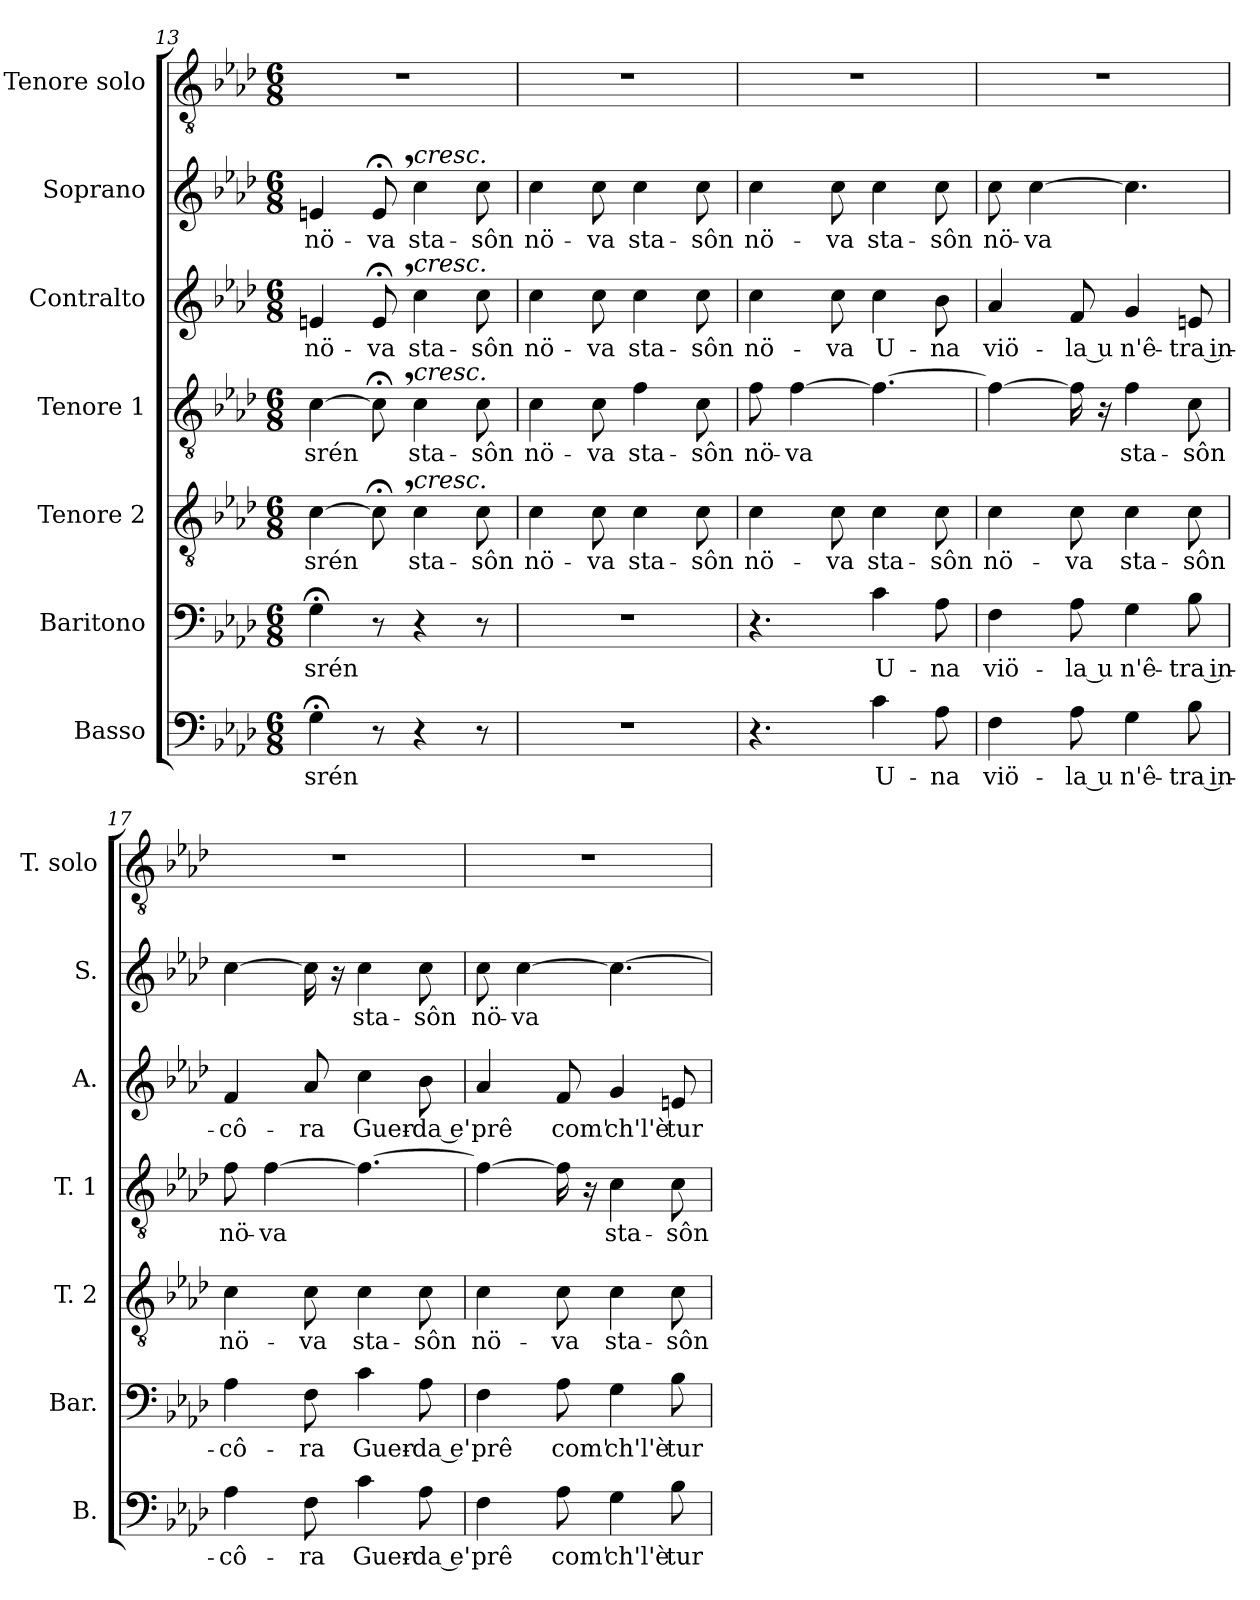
**kern	**text	**kern	**text	**kern	**text	**kern	**text	**kern	**text	**kern	**text	**kern
*part7	*part7	*part6	*part6	*part5	*part5	*part4	*part4	*part3	*part3	*part2	*part2	*part1
*staff7	*staff7	*staff6	*staff6	*staff5	*staff5	*staff4	*staff4	*staff3	*staff3	*staff2	*staff2	*staff1
*I"Basso	*	*I"Baritono	*	*I"Tenore 2	*	*I"Tenore 1	*	*I"Contralto	*	*I"Soprano	*	*I"Tenore solo
*I'B.	*	*I'Bar.	*	*I'T. 2	*	*I'T. 1	*	*I'A.	*	*I'S.	*	*I'T. solo
*clefF4	*	*clefF4	*	*clefGv2	*	*clefGv2	*	*clefG2	*	*clefG2	*	*clefGv2
*k[b-e-a-d-]	*	*k[b-e-a-d-]	*	*k[b-e-a-d-]	*	*k[b-e-a-d-]	*	*k[b-e-a-d-]	*	*k[b-e-a-d-]	*	*k[b-e-a-d-]
*M6/8	*	*M6/8	*	*M6/8	*	*M6/8	*	*M6/8	*	*M6/8	*	*M6/8
=13	=13	=13	=13	=13	=13	=13	=13	=13	=13	=13	=13	=13
!	!LO:LY:b	!	!LO:LY:b	!	!LO:LY:b	!	!LO:LY:b	!	!LO:LY:b	!	!LO:LY:b	!
4G;<\	srén	4G;<\	srén	[4c\	srén	[4c\	srén	4en/	nö-	4en/	nö-	2.r
!	!	!	!	!	!	!	!	!	!LO:LY:b	!	!LO:LY:b	!
8r	.	8r	.	8c;<,\]	.	8c;<,\]	.	8e;<,/	-va	8e;<,/	-va	.
!	!	!	!	!	!	!	!	!	!	!LO:TX:a:i:t=cresc.	!	!
!	!	!	!	!	!	!	!	!LO:TX:a:i:t=cresc.	!	!	!	!
!	!	!	!	!	!	!LO:TX:a:i:t=cresc.	!	!	!	!	!	!
!	!	!	!	!LO:TX:a:i:t=cresc.	!	!	!	!	!	!	!	!
!	!	!	!	!	!LO:LY:b	!	!LO:LY:b	!	!LO:LY:b	!	!LO:LY:b	!
4r	.	4r	.	4c\	sta-	4c\	sta-	4cc\	sta-	4cc\	sta-	.
!	!	!	!	!	!LO:LY:b	!	!LO:LY:b	!	!LO:LY:b	!	!LO:LY:b	!
8r	.	8r	.	8c\	-sôn	8c\	-sôn	8cc\	-sôn	8cc\	-sôn	.
=14	=14	=14	=14	=14	=14	=14	=14	=14	=14	=14	=14	=14
!	!	!	!	!	!LO:LY:b	!	!LO:LY:b	!	!LO:LY:b	!	!LO:LY:b	!
2.r	.	2.r	.	4c\	nö-	4c\	nö-	4cc\	nö-	4cc\	nö-	2.r
!	!	!	!	!	!LO:LY:b	!	!LO:LY:b	!	!LO:LY:b	!	!LO:LY:b	!
.	.	.	.	8c\	-va	8c\	-va	8cc\	-va	8cc\	-va	.
!	!	!	!	!	!LO:LY:b	!	!LO:LY:b	!	!LO:LY:b	!	!LO:LY:b	!
.	.	.	.	4c\	sta-	4f\	sta-	4cc\	sta-	4cc\	sta-	.
!	!	!	!	!	!LO:LY:b	!	!LO:LY:b	!	!LO:LY:b	!	!LO:LY:b	!
.	.	.	.	8c\	-sôn	8c\	-sôn	8cc\	-sôn	8cc\	-sôn	.
=15	=15	=15	=15	=15	=15	=15	=15	=15	=15	=15	=15	=15
!	!	!	!	!	!LO:LY:b	!	!LO:LY:b	!	!LO:LY:b	!	!LO:LY:b	!
4.r	.	4.r	.	4c\	nö-	8f\	nö-	4cc\	nö-	4cc\	nö-	2.r
!	!	!	!	!	!	!	!LO:LY:b	!	!	!	!	!
.	.	.	.	.	.	[4f\	-va	.	.	.	.	.
!	!	!	!	!	!LO:LY:b	!	!	!	!LO:LY:b	!	!LO:LY:b	!
.	.	.	.	8c\	-va	.	.	8cc\	-va	8cc\	-va	.
!	!LO:LY:b	!	!LO:LY:b	!	!LO:LY:b	!	!	!	!LO:LY:b	!	!LO:LY:b	!
4c\	U-	4c\	U-	4c\	sta-	4.f\_	.	4cc\	U-	4cc\	sta-	.
!	!LO:LY:b	!	!LO:LY:b	!	!LO:LY:b	!	!	!	!LO:LY:b	!	!LO:LY:b	!
8A-\	-na	8A-\	-na	8c\	-sôn	.	.	8b-\	-na	8cc\	-sôn	.
=16	=16	=16	=16	=16	=16	=16	=16	=16	=16	=16	=16	=16
!	!LO:LY:b	!	!LO:LY:b	!	!LO:LY:b	!	!	!	!LO:LY:b	!	!LO:LY:b	!
4F\	viö-	4F\	viö-	4c\	nö-	4f\_	.	4a-/	viö-	8cc\	nö-	2.r
!	!	!	!	!	!	!	!	!	!	!	!LO:LY:b	!
.	.	.	.	.	.	.	.	.	.	[4cc\	-va	.
!	!LO:LY:b	!	!LO:LY:b	!	!LO:LY:b	!	!	!	!LO:LY:b	!	!	!
8A-\	-la u	8A-\	-la u	8c\	-va	16f\]	.	8f/	-la u	.	.	.
.	.	.	.	.	.	16r	.	.	.	.	.	.
!	!LO:LY:b	!	!LO:LY:b	!	!LO:LY:b	!	!LO:LY:b	!	!LO:LY:b	!	!	!
4G\	n'ê-	4G\	n'ê-	4c\	sta-	4f\	sta-	4g/	n'ê-	4.cc\]	.	.
!	!LO:LY:b	!	!LO:LY:b	!	!LO:LY:b	!	!LO:LY:b	!	!LO:LY:b	!	!	!
8B-\	-tra in-	8B-\	-tra in-	8c\	-sôn	8c\	-sôn	8en/	-tra in-	.	.	.
=17	=17	=17	=17	=17	=17	=17	=17	=17	=17	=17	=17	=17
!	!LO:LY:b	!	!LO:LY:b	!	!LO:LY:b	!	!LO:LY:b	!	!LO:LY:b	!	!	!
4A-\	-cô-	4A-\	-cô-	4c\	nö-	8f\	nö-	4f/	-cô-	[4cc\	.	2.r
!	!	!	!	!	!	!	!LO:LY:b	!	!	!	!	!
.	.	.	.	.	.	[4f\	-va	.	.	.	.	.
!	!LO:LY:b	!	!LO:LY:b	!	!LO:LY:b	!	!	!	!LO:LY:b	!	!	!
8F\	-ra	8F\	-ra	8c\	-va	.	.	8a-/	-ra	16cc\]	.	.
.	.	.	.	.	.	.	.	.	.	16r	.	.
!	!LO:LY:b	!	!LO:LY:b	!	!LO:LY:b	!	!	!	!LO:LY:b	!	!LO:LY:b	!
4c\	Guer-	4c\	Guer-	4c\	sta-	4.f\_	.	4cc\	Guer-	4cc\	sta-	.
!	!LO:LY:b	!	!LO:LY:b	!	!LO:LY:b	!	!	!	!LO:LY:b	!	!LO:LY:b	!
8A-\	-da e'	8A-\	-da e'	8c\	-sôn	.	.	8b-\	-da e'	8cc\	-sôn	.
!!LO:LB:g=z
=18	=18	=18	=18	=18	=18	=18	=18	=18	=18	=18	=18	=18
!	!LO:LY:b	!	!LO:LY:b	!	!LO:LY:b	!	!	!	!LO:LY:b	!	!LO:LY:b	!
4F\	prê	4F\	prê	4c\	nö-	4f\_	.	4a-/	prê	8cc\	nö-	2.r
!	!	!	!	!	!	!	!	!	!	!	!LO:LY:b	!
.	.	.	.	.	.	.	.	.	.	[4cc\	-va	.
!	!LO:LY:b	!	!LO:LY:b	!	!LO:LY:b	!	!	!	!LO:LY:b	!	!	!
8A-\	com'	8A-\	com'	8c\	-va	16f\]	.	8f/	com'	.	.	.
.	.	.	.	.	.	16r	.	.	.	.	.	.
!	!LO:LY:b	!	!LO:LY:b	!	!LO:LY:b	!	!LO:LY:b	!	!LO:LY:b	!	!	!
4G\	ch'l'è	4G\	ch'l'è	4c\	sta-	4c\	sta-	4g/	ch'l'è	4.cc\_	.	.
!	!LO:LY:b	!	!LO:LY:b	!	!LO:LY:b	!	!LO:LY:b	!	!LO:LY:b	!	!	!
8B-\	tur-	8B-\	tur-	8c\	-sôn	8c\	-sôn	8en/	tur-	.	.	.
=	=	=	=	=	=	=	=	=	=	=	=	=
*-	*-	*-	*-	*-	*-	*-	*-	*-	*-	*-	*-	*-
